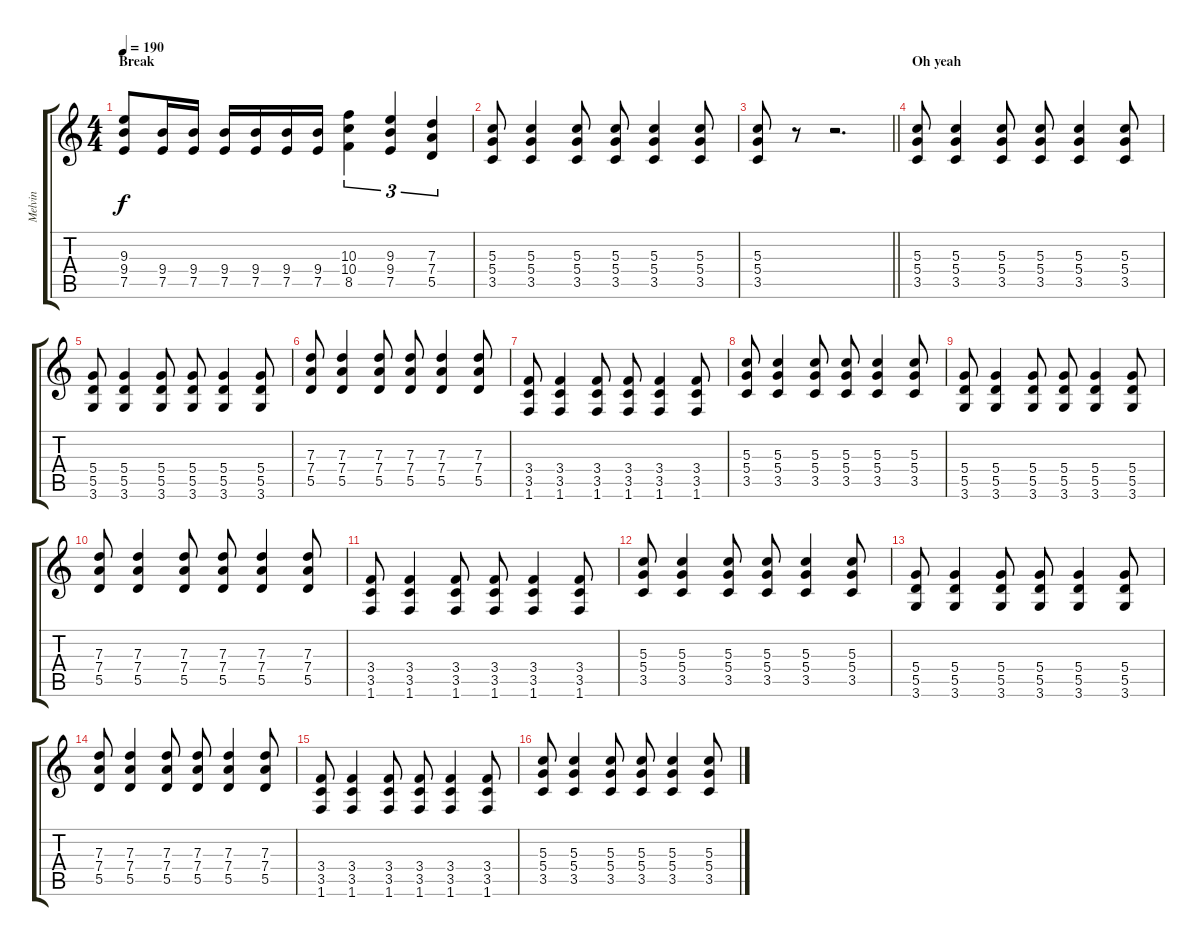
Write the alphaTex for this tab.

\track ("Melvin" "Melvin") {instrument distortionguitar}
\staff {score tabs}
\tuning (E4 B3 G3 D3 A2 E2) {hide}
\ts (4 4)
\section ("" "Break")
\tempo 190
\clef g2
\ks c
(9.3 9.4 7.5).8{dy f} (9.4 7.5).16 (9.4 7.5).16 (9.4 7.5).16 (9.4 7.5).16 (9.4 7.5).16 (9.4 7.5).16 (10.3 10.4 8.5).4{tu (3 2)} (9.3 9.4 7.5).4{tu (3 2)} (7.3 7.4 5.5).4{tu (3 2)} |
(5.3 5.4 3.5).8 (5.3 5.4 3.5).4 (5.3 5.4 3.5).8 (5.3 5.4 3.5).8 (5.3 5.4 3.5).4 (5.3 5.4 3.5).8 |
\barLineRight lightlight
(5.3 5.4 3.5).8 r.8 r.2{d} |
\section ("" "Oh yeah")
(5.3 5.4 3.5).8 (5.3 5.4 3.5).4 (5.3 5.4 3.5).8 (5.3 5.4 3.5).8 (5.3 5.4 3.5).4 (5.3 5.4 3.5).8 |
(5.4 5.5 3.6).8 (5.4 5.5 3.6).4 (5.4 5.5 3.6).8 (5.4 5.5 3.6).8 (5.4 5.5 3.6).4 (5.4 5.5 3.6).8 |
(7.3 7.4 5.5).8 (7.3 7.4 5.5).4 (7.3 7.4 5.5).8 (7.3 7.4 5.5).8 (7.3 7.4 5.5).4 (7.3 7.4 5.5).8 |
(3.4 3.5 1.6).8 (3.4 3.5 1.6).4 (3.4 3.5 1.6).8 (3.4 3.5 1.6).8 (3.4 3.5 1.6).4 (3.4 3.5 1.6).8 |
(5.3 5.4 3.5).8 (5.3 5.4 3.5).4 (5.3 5.4 3.5).8 (5.3 5.4 3.5).8 (5.3 5.4 3.5).4 (5.3 5.4 3.5).8 |
(5.4 5.5 3.6).8 (5.4 5.5 3.6).4 (5.4 5.5 3.6).8 (5.4 5.5 3.6).8 (5.4 5.5 3.6).4 (5.4 5.5 3.6).8 |
(7.3 7.4 5.5).8 (7.3 7.4 5.5).4 (7.3 7.4 5.5).8 (7.3 7.4 5.5).8 (7.3 7.4 5.5).4 (7.3 7.4 5.5).8 |
(3.4 3.5 1.6).8 (3.4 3.5 1.6).4 (3.4 3.5 1.6).8 (3.4 3.5 1.6).8 (3.4 3.5 1.6).4 (3.4 3.5 1.6).8 |
(5.3 5.4 3.5).8 (5.3 5.4 3.5).4 (5.3 5.4 3.5).8 (5.3 5.4 3.5).8 (5.3 5.4 3.5).4 (5.3 5.4 3.5).8 |
(5.4 5.5 3.6).8 (5.4 5.5 3.6).4 (5.4 5.5 3.6).8 (5.4 5.5 3.6).8 (5.4 5.5 3.6).4 (5.4 5.5 3.6).8 |
(7.3 7.4 5.5).8 (7.3 7.4 5.5).4 (7.3 7.4 5.5).8 (7.3 7.4 5.5).8 (7.3 7.4 5.5).4 (7.3 7.4 5.5).8 |
(3.4 3.5 1.6).8 (3.4 3.5 1.6).4 (3.4 3.5 1.6).8 (3.4 3.5 1.6).8 (3.4 3.5 1.6).4 (3.4 3.5 1.6).8 |
(5.3 5.4 3.5).8 (5.3 5.4 3.5).4 (5.3 5.4 3.5).8 (5.3 5.4 3.5).8 (5.3 5.4 3.5).4 (5.3 5.4 3.5).8
